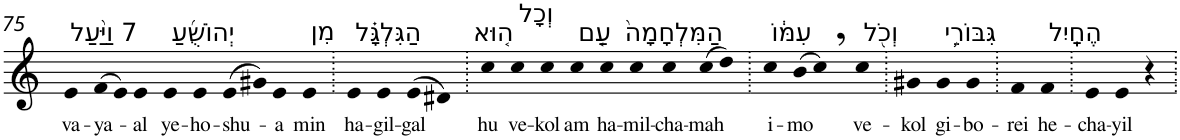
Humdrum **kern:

**kern	**text
*part1	*part1
*staff1	*staff1
*I"Piano	*
*I'Pno	*
!!LO:PB:g=z
*clefG2	*
*k[]	*
=75	=75
!LO:TX:a:t=7 וַיַּ֨עַל	!
!	!LO:LY:b
4e	va-
!	!LO:LY:b
(>8f	-ya-
8e)	.
!	!LO:LY:b
4e	-al
!LO:TX:a:t=יְהוֹשֻׁ֜עַ	!
!	!LO:LY:b
4e	ye-
!	!LO:LY:b
4e	-ho-
!	!LO:LY:b
(>8e	-shu-
8g#X)	.
!	!LO:LY:b
4e	-a
!LO:TX:a:t=מִן	!
!	!LO:LY:b
4e	min
=76.	=76.
!LO:TX:a:t=הַגִּלְגָּ֗ל	!
!	!LO:LY:b
4e	ha-
!	!LO:LY:b
4e	-gil-
!	!LO:LY:b
(>8e	-gal
8d#X)	.
=77.	=77.
!LO:TX:a:t=ה֚וּא	!
!	!LO:LY:b
4cc	hu
!LO:TX:a:t=וְכָל	!
!	!LO:LY:b
4cc	ve-
!	!LO:LY:b
4cc	-kol
!LO:TX:a:t=עַ֤ם	!
!	!LO:LY:b
4cc	am
!LO:TX:a:t=הַמִּלְחָמָה֙	!
!	!LO:LY:b
4cc	ha-
!	!LO:LY:b
4cc	-mil-
!	!LO:LY:b
4cc	-cha-
!	!LO:LY:b
(>8cc	-mah
8dd)	.
=78.	=78.
!LO:TX:a:t=עִמּ֔וֹ	!
!	!LO:LY:b
4cc	i-
!	!LO:LY:b
(>8b	-mo
8cc,)	.
!LO:TX:a:t=וְכֹ֖ל	!
!	!LO:LY:b
4cc	ve-
=79.	=79.
!	!LO:LY:b
4g#X	-kol
!LO:TX:a:t=גִּבּוֹרֵ֥י	!
!	!LO:LY:b
4g#	gi-
!	!LO:LY:b
4g#	-bo-
=80.	=80.
!	!LO:LY:b
4f	-rei
!LO:TX:a:t=הֶחָֽיִל	!
!	!LO:LY:b
4f	he-
=81.	=81.
!	!LO:LY:b
4e	-cha-
!	!LO:LY:b
4e	-yil
4r	.
=.	=.
*-	*-
